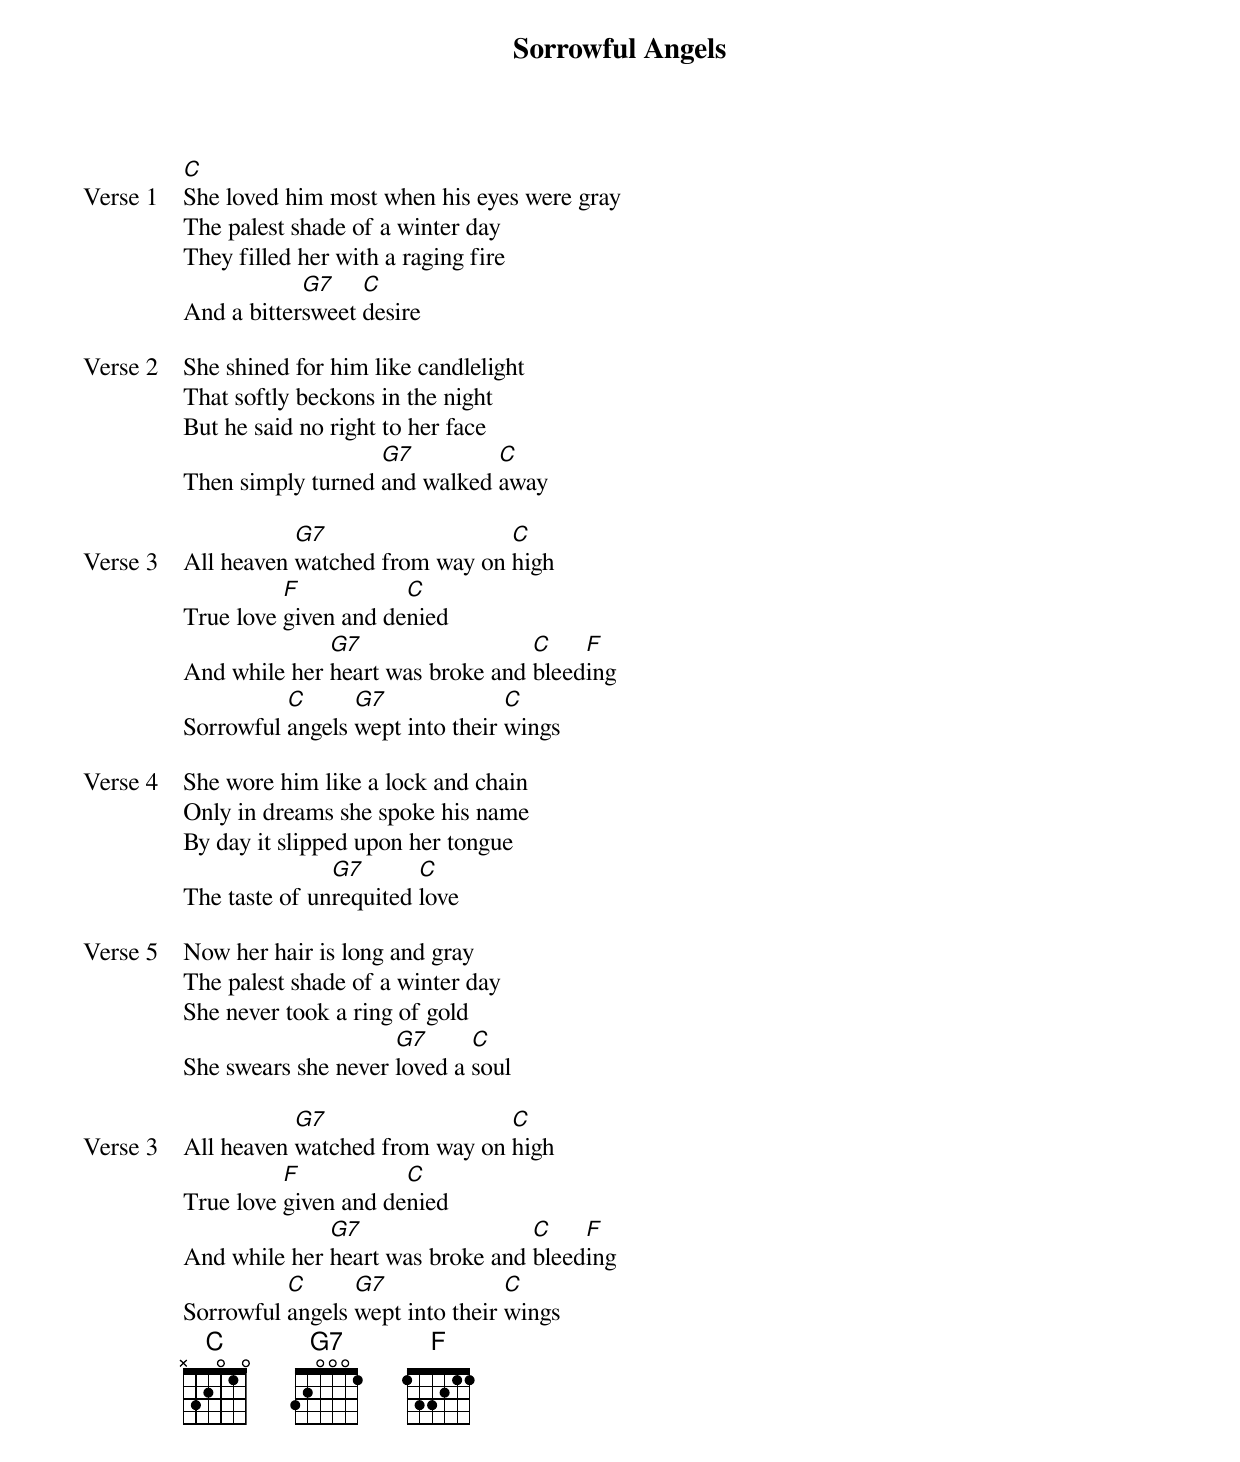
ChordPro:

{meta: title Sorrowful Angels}
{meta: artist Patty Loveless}
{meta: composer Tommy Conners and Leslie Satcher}
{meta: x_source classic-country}
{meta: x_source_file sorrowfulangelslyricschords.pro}
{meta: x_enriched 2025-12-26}

{start_of_verse: Verse 1}
[C]She loved him most when his eyes were gray
The palest shade of a winter day
They filled her with a raging fire
And a bitter[G7]sweet [C]desire
{end_of_verse}

{start_of_verse: Verse 2}
She shined for him like candlelight
That softly beckons in the night
But he said no right to her face
Then simply turned [G7]and walked [C]away
{end_of_verse}

{start_of_verse: Verse 3}
All heaven [G7]watched from way on [C]high
True love [F]given and de[C]nied
And while her [G7]heart was broke and [C]bleed[F]ing
Sorrowful [C]angels [G7]wept into their [C]wings
{end_of_verse}

{start_of_verse: Verse 4}
She wore him like a lock and chain
Only in dreams she spoke his name
By day it slipped upon her tongue
The taste of un[G7]requited [C]love
{end_of_verse}

{start_of_verse: Verse 5}
Now her hair is long and gray
The palest shade of a winter day
She never took a ring of gold
She swears she never [G7]loved a [C]soul
{end_of_verse}

{start_of_verse: Verse 3}
All heaven [G7]watched from way on [C]high
True love [F]given and de[C]nied
And while her [G7]heart was broke and [C]bleed[F]ing
Sorrowful [C]angels [G7]wept into their [C]wings
{end_of_verse}
